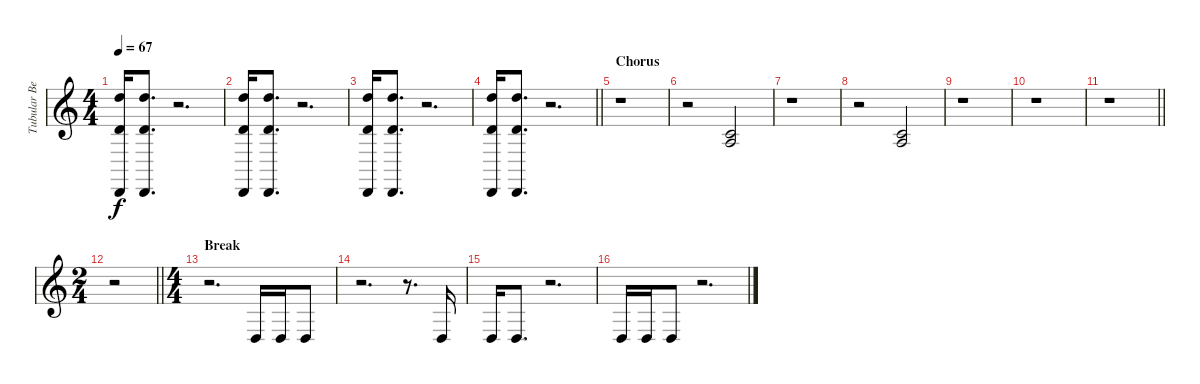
\track ("Tubular Bells" "Tubular Be") {instrument tubularbells}
\staff {score}
\tuning (E4 B3 G3 D3 A2 D2) {hide}
\ts (4 4)
\tempo 67
\clef g2
\ks c
(10.1 3.2 0.6).16{dy f} (10.1 3.2 0.6).8{d} r.2{d} |
(10.1 3.2 0.6).16 (10.1 3.2 0.6).8{d} r.2{d} |
(10.1 3.2 0.6).16 (10.1 3.2 0.6).8{d} r.2{d} |
\barLineRight lightlight
(10.1 3.2 0.6).16 (10.1 3.2 0.6).8{d} r.2{d} |
\section ("" "Chorus")
r.1 |
r.2{volume 13 instrument tubularbells} (1.2 2.3).2 |
r.1 |
r.2 (1.2 2.3).2 |
r.1 |
r.1 |
\barLineRight lightlight
r.1 |
\ts (2 4)
\barLineRight lightlight
r.2 |
\ts (4 4)
\section ("" "Break")
r.2{d} 0.4.16{instrument orchestrahit} 0.4.16 0.4.8 |
r.2{d} r.8{d} 0.4.16 |
0.4.16 0.4.8{d} r.2{d} |
0.4.16 0.4.16 0.4.8 r.2{d}
